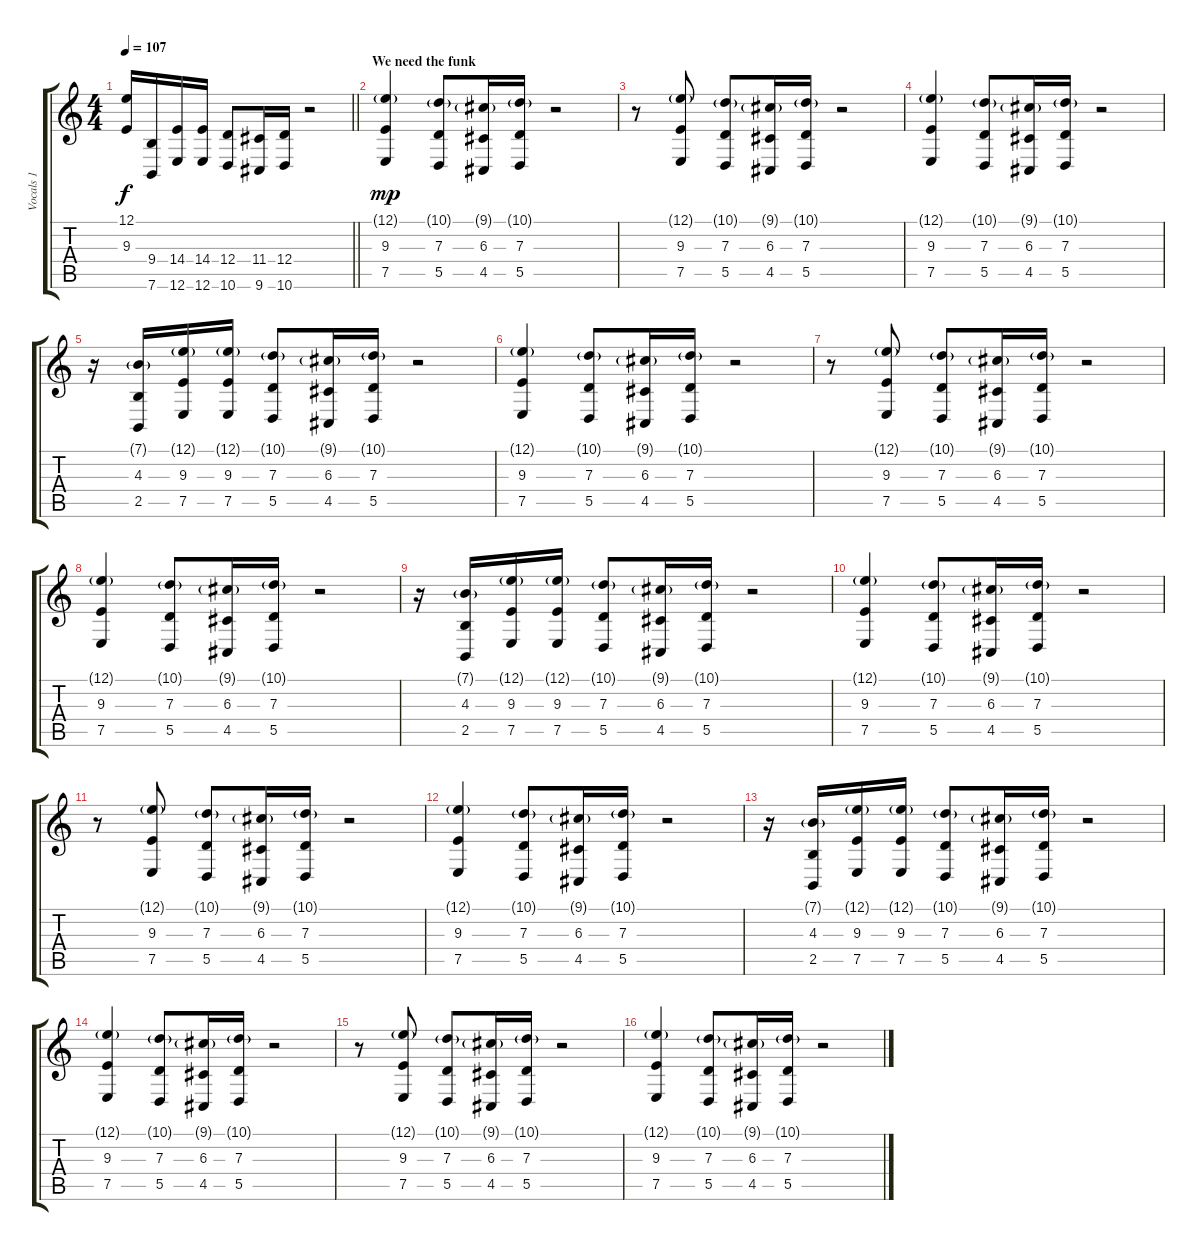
\track ("Vocals 1" "Vocals 1") {instrument lead8bassandlead}
\staff {score tabs}
\tuning (E4 B3 G3 D3 A2 E2) {hide}
\ts (4 4)
\tempo 107
\clef g2
\barLineRight lightlight
\ks c
(12.1{t} 9.3{t}).16{dy f} (9.4 7.6).16 (14.4 12.6).16 (14.4 12.6).16 (12.4 10.6).8 (11.4 9.6).16 (12.4 10.6).16 r.2 |
\section ("" "We need the funk")
(12.1{g} 9.3 7.5).4{dy mp} (10.1{g} 7.3 5.5).8 (9.1{g} 6.3 4.5).16 (10.1{g} 7.3 5.5).16 r.2 |
r.8 (12.1{g} 9.3 7.5).8 (10.1{g} 7.3 5.5).8 (9.1{g} 6.3 4.5).16 (10.1{g} 7.3 5.5).16 r.2 |
(12.1{g} 9.3 7.5).4 (10.1{g} 7.3 5.5).8 (9.1{g} 6.3 4.5).16 (10.1{g} 7.3 5.5).16 r.2 |
r.16 (7.1{g} 4.3 2.5).16 (12.1{g} 9.3 7.5).16 (12.1{g} 9.3 7.5).16 (10.1{g} 7.3 5.5).8 (9.1{g} 6.3 4.5).16 (10.1{g} 7.3 5.5).16 r.2 |
(12.1{g} 9.3 7.5).4 (10.1{g} 7.3 5.5).8 (9.1{g} 6.3 4.5).16 (10.1{g} 7.3 5.5).16 r.2 |
r.8 (12.1{g} 9.3 7.5).8 (10.1{g} 7.3 5.5).8 (9.1{g} 6.3 4.5).16 (10.1{g} 7.3 5.5).16 r.2 |
(12.1{g} 9.3 7.5).4 (10.1{g} 7.3 5.5).8 (9.1{g} 6.3 4.5).16 (10.1{g} 7.3 5.5).16 r.2 |
r.16 (7.1{g} 4.3 2.5).16 (12.1{g} 9.3 7.5).16 (12.1{g} 9.3 7.5).16 (10.1{g} 7.3 5.5).8 (9.1{g} 6.3 4.5).16 (10.1{g} 7.3 5.5).16 r.2 |
(12.1{g} 9.3 7.5).4 (10.1{g} 7.3 5.5).8 (9.1{g} 6.3 4.5).16 (10.1{g} 7.3 5.5).16 r.2 |
r.8 (12.1{g} 9.3 7.5).8 (10.1{g} 7.3 5.5).8 (9.1{g} 6.3 4.5).16 (10.1{g} 7.3 5.5).16 r.2 |
(12.1{g} 9.3 7.5).4 (10.1{g} 7.3 5.5).8 (9.1{g} 6.3 4.5).16 (10.1{g} 7.3 5.5).16 r.2 |
r.16 (7.1{g} 4.3 2.5).16 (12.1{g} 9.3 7.5).16 (12.1{g} 9.3 7.5).16 (10.1{g} 7.3 5.5).8 (9.1{g} 6.3 4.5).16 (10.1{g} 7.3 5.5).16 r.2 |
(12.1{g} 9.3 7.5).4 (10.1{g} 7.3 5.5).8 (9.1{g} 6.3 4.5).16 (10.1{g} 7.3 5.5).16 r.2 |
r.8 (12.1{g} 9.3 7.5).8 (10.1{g} 7.3 5.5).8 (9.1{g} 6.3 4.5).16 (10.1{g} 7.3 5.5).16 r.2 |
(12.1{g} 9.3 7.5).4 (10.1{g} 7.3 5.5).8 (9.1{g} 6.3 4.5).16 (10.1{g} 7.3 5.5).16 r.2
